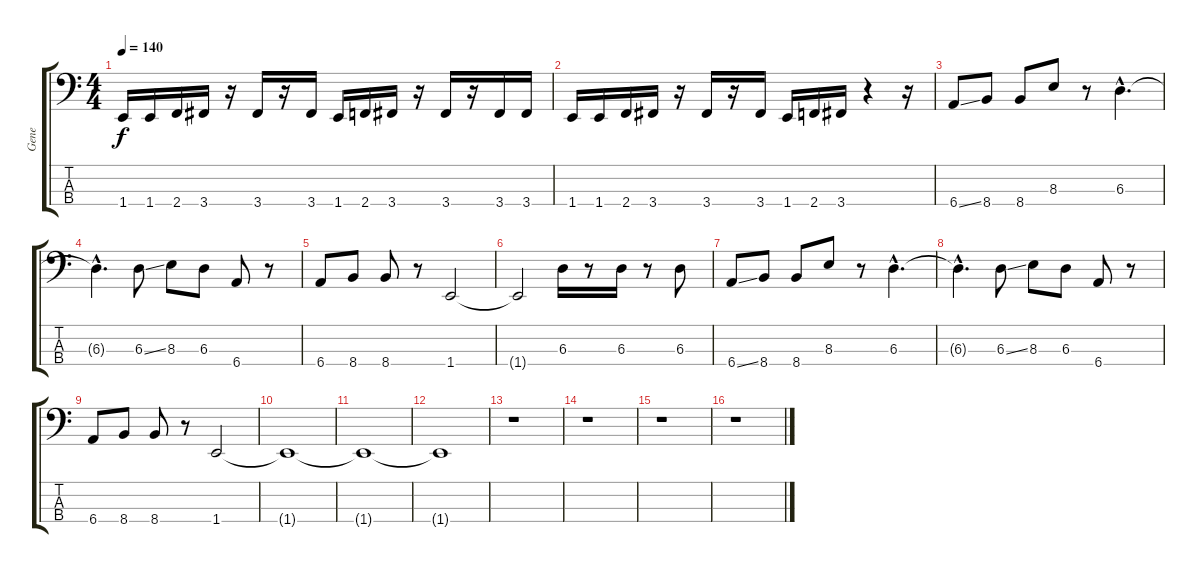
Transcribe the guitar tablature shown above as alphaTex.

\track ("Gene" "Gene") {instrument electricbasspick}
\staff {score tabs}
\tuning (Gb2 Db2 Ab1 Eb1) {hide}
\ts (4 4)
\tempo 140
\clef f4
\ks c
1.4.16{dy f} 1.4.16 2.4.16 3.4.16 r.16 3.4.16 r.16 3.4.16 1.4.16 2.4.16 3.4.16 r.16 3.4.16 r.16 3.4.16 3.4.16 |
1.4.16 1.4.16 2.4.16 3.4.16 r.16 3.4.16 r.16 3.4.16 1.4.16 2.4.16 3.4.16 r.4 r.16 |
6.4{ss}.8 8.4.8 8.4.8 8.3.8 r.8 6.3{hac}.4{d} |
6.3{hac t}.4{d} 6.3{ss}.8 8.3.8 6.3.8 6.4.8 r.8 |
6.4.8 8.4.8 8.4.8 r.8 1.4.2 |
1.4{t}.2 6.3.16 r.8 6.3.16 r.8 6.3.8 |
6.4{ss}.8 8.4.8 8.4.8 8.3.8 r.8 6.3{hac}.4{d} |
6.3{hac t}.4{d} 6.3{ss}.8 8.3.8 6.3.8 6.4.8 r.8 |
6.4.8 8.4.8 8.4.8 r.8 1.4.2 |
1.4{t}.1 |
1.4{t}.1 |
1.4{t}.1 |
r.1 |
r.1 |
r.1 |
r.1
